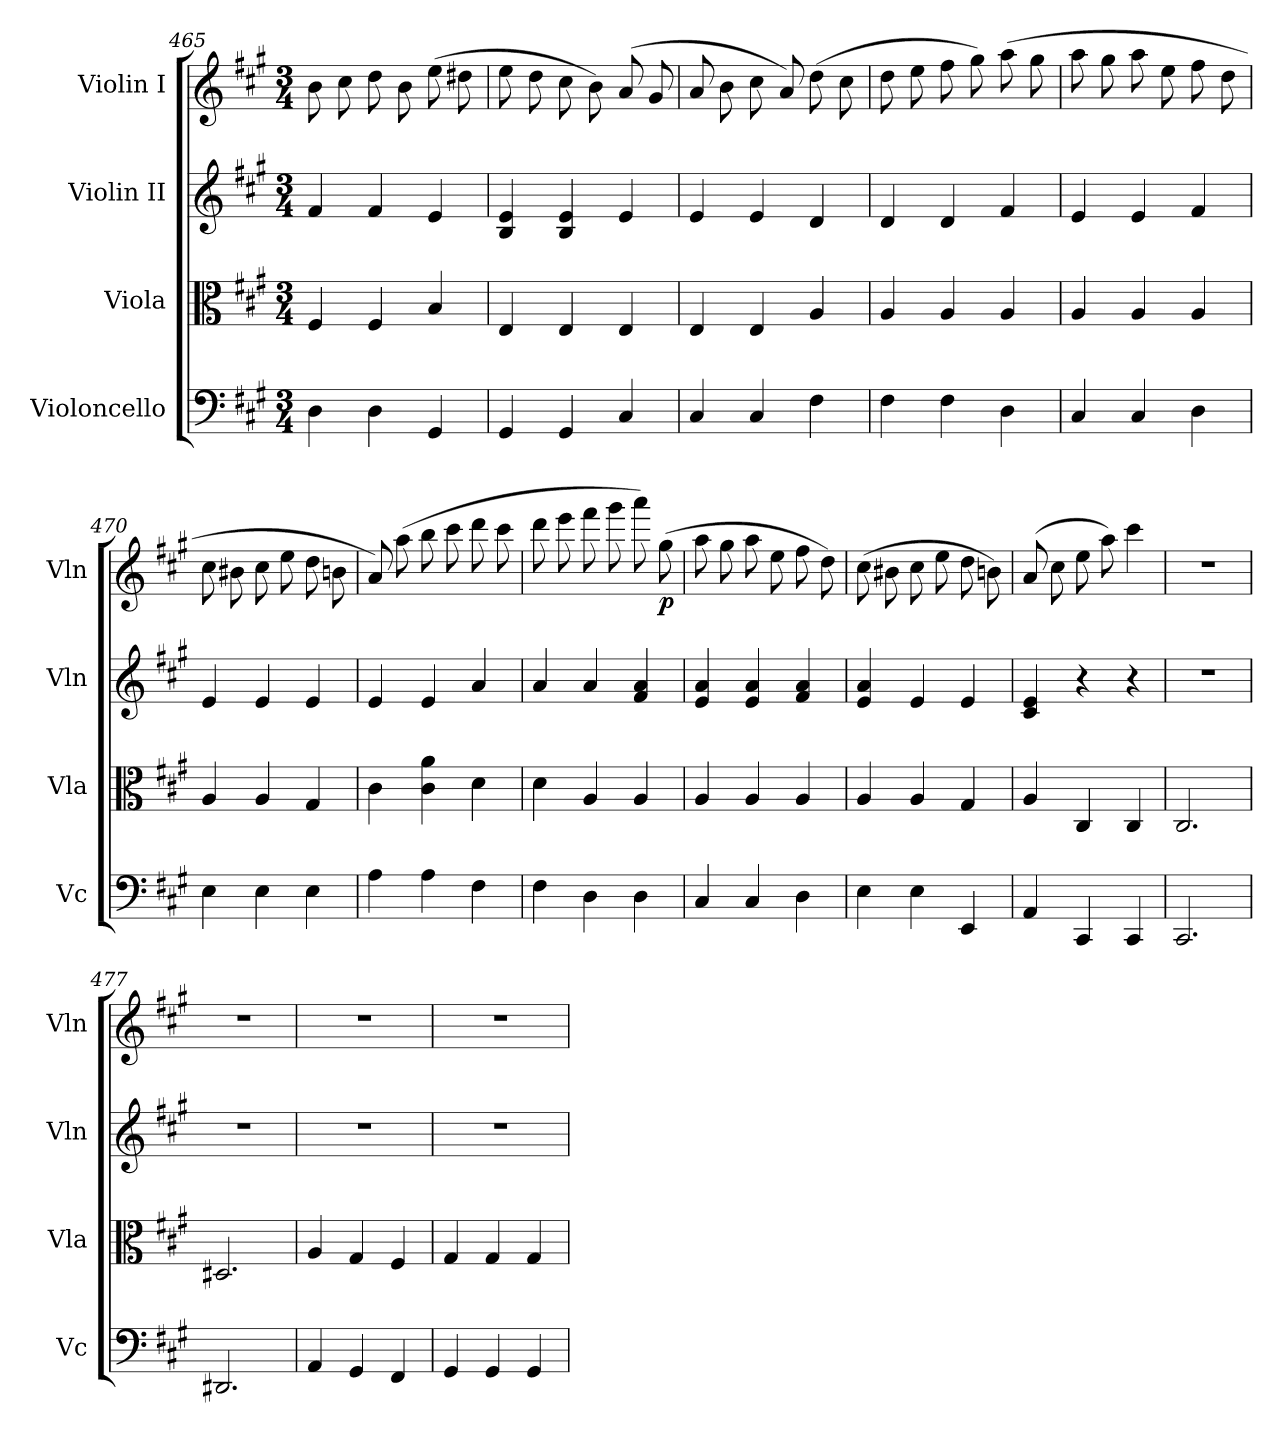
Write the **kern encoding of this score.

**kern	**kern	**kern	**kern	**dynam
*part4	*part3	*part2	*part1	*part1
*staff4	*staff3	*staff2	*staff1	*staff1
*I"Violoncello	*I"Viola	*I"Violin II	*I"Violin I	*
*I'Vc	*I'Vla	*I'Vln	*I'Vln	*
*clefF4	*clefC3	*clefG2	*clefG2	*
*k[f#c#g#]	*k[f#c#g#]	*k[f#c#g#]	*k[f#c#g#]	*
*A:	*A:	*A:	*A:	*
*M3/4	*M3/4	*M3/4	*M3/4	*
=465	=465	=465	=465	=465
4D	4F#	4f#	8b	.
.	.	.	8cc#	.
4D	4F#	4f#	8dd	.
.	.	.	8b	.
4GG#	4B	4e	(8ee	.
.	.	.	8dd#X	.
=466	=466	=466	=466	=466
4GG#	4E	4B 4e	8ee	.
.	.	.	8dd	.
4GG#	4E	4B 4e	8cc#	.
.	.	.	8b)	.
4C#	4E	4e	(8a	.
.	.	.	8g#	.
=467	=467	=467	=467	=467
4C#	4E	4e	8a	.
.	.	.	8b	.
4C#	4E	4e	8cc#	.
.	.	.	8a)	.
4F#	4A	4d	(8dd	.
.	.	.	8cc#	.
=468	=468	=468	=468	=468
4F#	4A	4d	8dd	.
.	.	.	8ee	.
4F#	4A	4d	8ff#	.
.	.	.	8gg#)	.
4D	4A	4f#	(8aa	.
.	.	.	8gg#	.
=469	=469	=469	=469	=469
4C#	4A	4e	8aa	.
.	.	.	8gg#	.
4C#	4A	4e	8aa	.
.	.	.	8ee	.
4D	4A	4f#	8ff#	.
.	.	.	8dd	.
=470	=470	=470	=470	=470
4E	4A	4e	8cc#	.
.	.	.	8b#X	.
4E	4A	4e	8cc#	.
.	.	.	8ee	.
4E	4G#	4e	8dd	.
.	.	.	8bn	.
=471	=471	=471	=471	=471
4A	4c#	4e	8a)	.
.	.	.	(8aa	.
4A	4c# 4a	4e	8bb	.
.	.	.	8ccc#	.
4F#	4d	4a	8ddd	.
.	.	.	8ccc#	.
=472	=472	=472	=472	=472
4F#	4d	4a	8ddd	.
.	.	.	8eee	.
4D	4A	4a	8fff#	.
.	.	.	8ggg#	.
4D	4A	4f# 4a	8aaa)	.
.	.	.	(8gg#	p
=473	=473	=473	=473	=473
4C#	4A	4e 4a	8aa	.
.	.	.	8gg#	.
4C#	4A	4e 4a	8aa	.
.	.	.	8ee	.
4D	4A	4f# 4a	8ff#	.
.	.	.	8dd)	.
=474	=474	=474	=474	=474
4E	4A	4e 4a	(8cc#	.
.	.	.	8b#X	.
4E	4A	4e	8cc#	.
.	.	.	8ee	.
4EE	4G#	4e	8dd	.
.	.	.	8bn)	.
=475	=475	=475	=475	=475
4AA	4A	4c# 4e	(8a	.
.	.	.	8cc#	.
4CC#	4C#	4r	8ee	.
.	.	.	8aa)	.
4CC#	4C#	4r	4ccc#	.
=476	=476	=476	=476	=476
2.CC#	2.C#	2.r	2.r	.
=477	=477	=477	=477	=477
2.DD#X	2.D#X	2.r	2.r	.
=478	=478	=478	=478	=478
4AA	4A	2.r	2.r	.
4GG#	4G#	.	.	.
4FF#	4F#	.	.	.
=479	=479	=479	=479	=479
4GG#	4G#	2.r	2.r	.
4GG#	4G#	.	.	.
4GG#	4G#	.	.	.
=	=	=	=	=
*-	*-	*-	*-	*-
